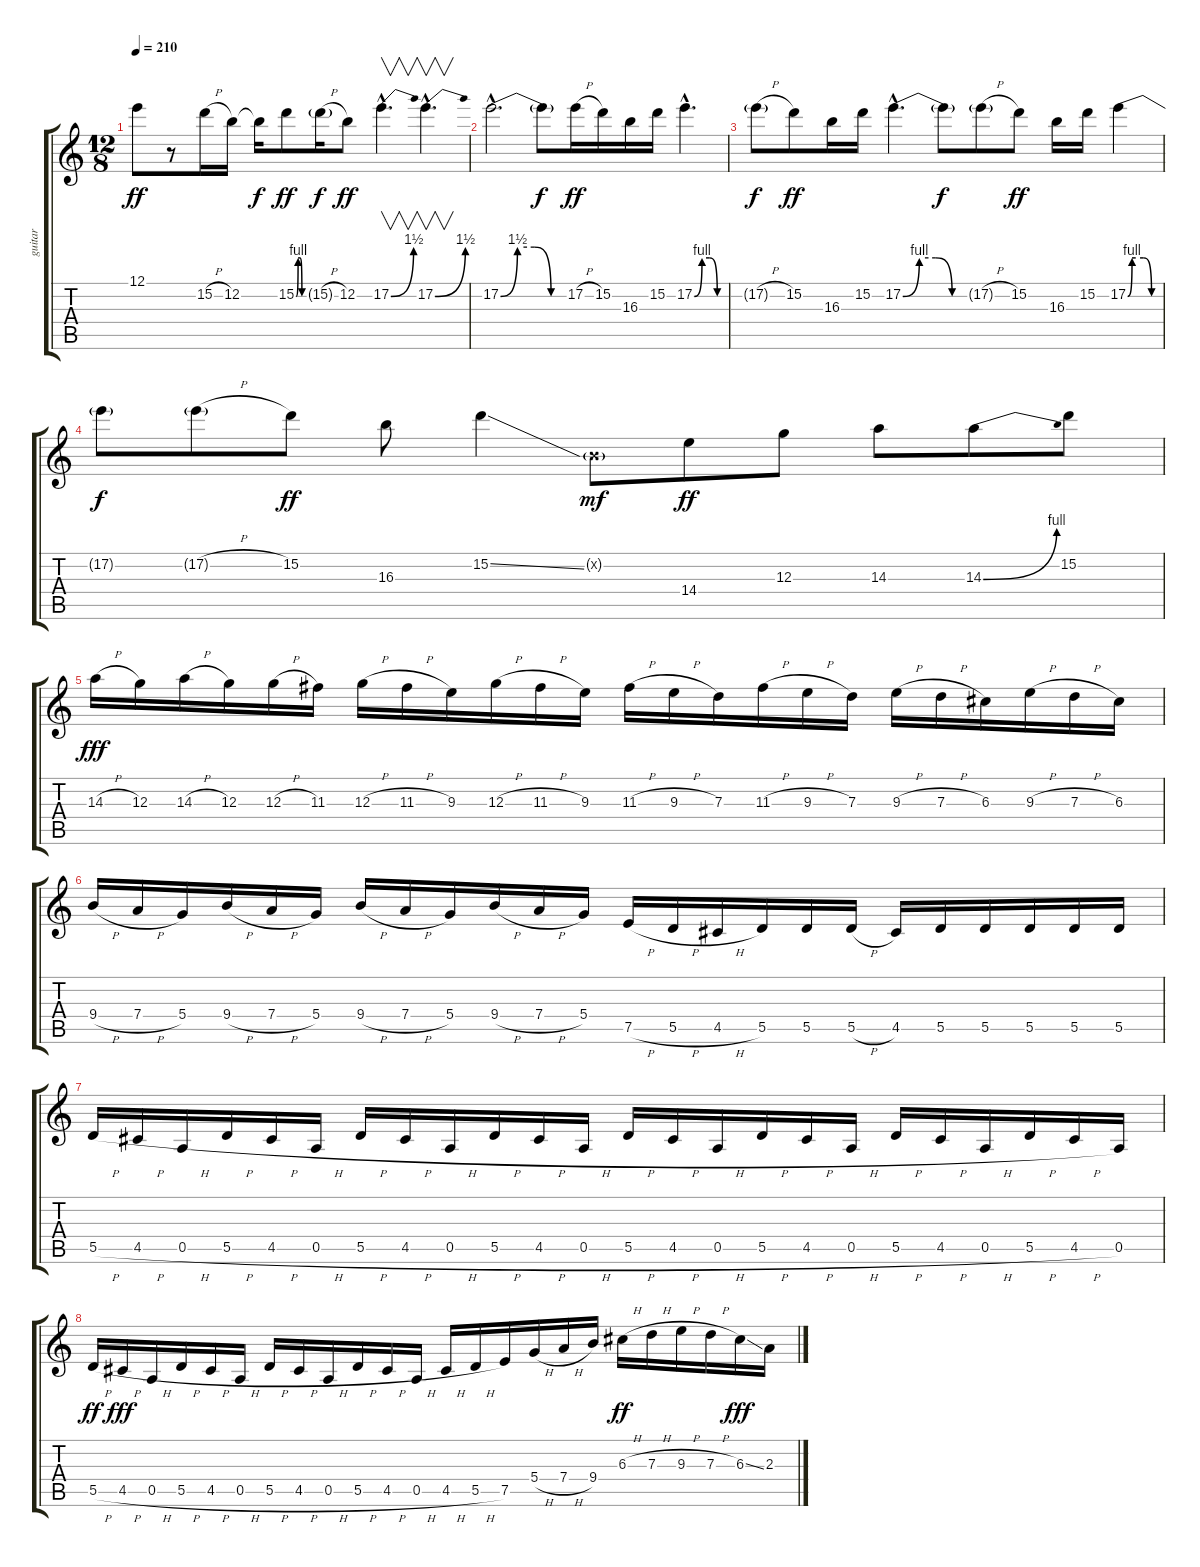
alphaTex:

\track ("guitar" "guitar") {instrument overdrivenguitar}
\staff {score tabs}
\tuning (E4 B3 G3 D3 A2 E2) {hide}
\ts (12 8)
\tempo 210
\clef g2
\ks c
12.1.8{dy ff} r.8 15.2{h}.16 12.2.16 12.2{t}.16{dy f} 15.2{be (custom 0 0 15 4 30 4 45 0 60 0)}.8{dy ff} 15.2{h g}.16{dy f} 12.2.8{dy ff} 17.2{be (bend 0 0 60 6) hac}.4{v d} 17.2{be (bend 0 0 60 6) hac}.4{v d} |
17.2{be (custom 0 0 15 6 30 6 45 0 60 0) hac}.2{d} 17.2{t}.8{dy f} 17.2{h}.16{dy ff} 15.2.16 16.3.16 15.2.16 17.2{be (custom 0 0 15 4 30 4 45 0 60 0) hac}.4{d} |
17.2{h g}.8{dy f} 15.2.8{dy ff} 16.3.16 15.2.16 17.2{be (custom 0 0 15 4 30 4 45 0 60 0) hac}.4{d} 17.2{t}.8{dy f} 17.2{h g}.8 15.2.8{dy ff} 16.3.16 15.2.16 17.2{be (custom 0 0 8 4 15 4 30 4 45 0 60 0)}.4 |
17.2{t}.8{dy f} 17.2{h g}.8 15.2.8{dy ff} 16.3.8 15.2{ss}.4 0.2{g x}.8{dy mf} 14.4.8{dy ff} 12.3.8 14.3.8 14.3{be (bend 0 0 60 4)}.8 15.2.8 |
14.3{h}.16{dy fff} 12.3.16 14.3{h}.16 12.3.16 12.3{h}.16 11.3.16 12.3{h}.16 11.3{h}.16 9.3.16 12.3{h}.16 11.3{h}.16 9.3.16 11.3{h}.16 9.3{h}.16 7.3.16 11.3{h}.16 9.3{h}.16 7.3.16 9.3{h}.16 7.3{h}.16 6.3.16 9.3{h}.16 7.3{h}.16 6.3.16 |
9.4{h}.16 7.4{h}.16 5.4.16 9.4{h}.16 7.4{h}.16 5.4.16 9.4{h}.16 7.4{h}.16 5.4.16 9.4{h}.16 7.4{h}.16 5.4.16 7.5{h}.16 5.5{h}.16 4.5{h}.16 5.5.16 5.5.16 5.5{h}.16 4.5.16 5.5.16 5.5.16 5.5.16 5.5.16 5.5.16 |
5.5{h}.16 4.5{h}.16 0.5{h}.16 5.5{h}.16 4.5{h}.16 0.5{h}.16 5.5{h}.16 4.5{h}.16 0.5{h}.16 5.5{h}.16 4.5{h}.16 0.5{h}.16 5.5{h}.16 4.5{h}.16 0.5{h}.16 5.5{h}.16 4.5{h}.16 0.5{h}.16 5.5{h}.16 4.5{h}.16 0.5{h}.16 5.5{h}.16 4.5{h}.16 0.5.16 |
5.5{h}.16{dy ff} 4.5{h}.16{dy fff} 0.5{h}.16 5.5{h}.16 4.5{h}.16 0.5{h}.16 5.5{h}.16 4.5{h}.16 0.5{h}.16 5.5{h}.16 4.5{h}.16 0.5{h}.16 4.5{h}.16 5.5{h}.16 7.5.16 5.4{h}.16 7.4{h}.16 9.4.16 6.3{h}.16{dy ff} 7.3{h}.16 9.3{h}.16 7.3{h}.16 6.3{ss}.16{dy fff} 2.3.16
